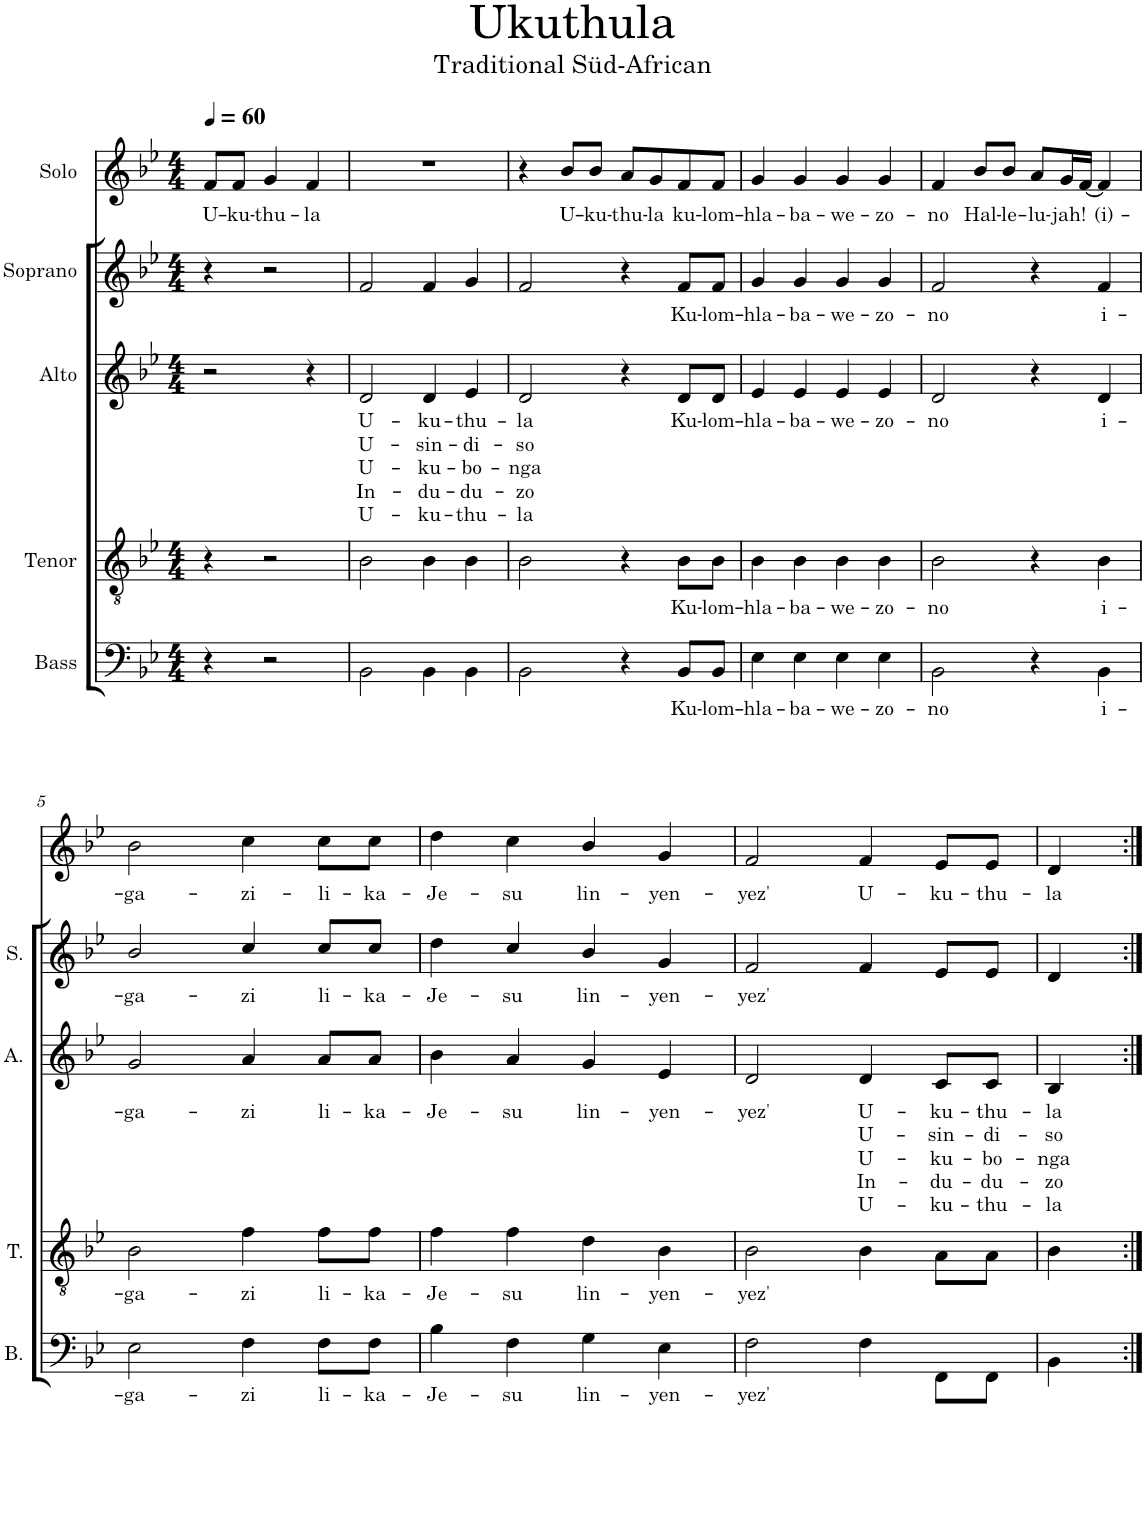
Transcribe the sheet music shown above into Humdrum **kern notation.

**kern	**text	**kern	**text	**kern	**text	**text	**text	**text	**text	**kern	**text	**kern	**text
*part5	*part5	*part4	*part4	*part3	*part3	*part3	*part3	*part3	*part3	*part2	*part2	*part1	*part1
*staff5	*staff5	*staff4	*staff4	*staff3	*staff3	*staff3	*staff3	*staff3	*staff3	*staff2	*staff2	*staff1	*staff1
*I"Bass	*	*I"Tenor	*	*I"Alto	*	*	*	*	*	*I"Soprano	*	*I"Solo	*
*I'B.	*	*I'T.	*	*I'A.	*	*	*	*	*	*I'S.	*	*	*
*clefF4	*	*clefGv2	*	*clefG2	*	*	*	*	*	*clefG2	*	*clefG2	*
*k[b-e-]	*	*k[b-e-]	*	*k[b-e-]	*	*	*	*	*	*k[b-e-]	*	*k[b-e-]	*
*M4/4	*	*M4/4	*	*M4/4	*	*	*	*	*	*M4/4	*	*M4/4	*
*MM60	*	*MM60	*	*MM60	*	*	*	*	*	*MM60	*	*MM60	*
=	=	=	=	=	=	=	=	=	=	=	=	=	=
!	!	!	!	!	!	!	!	!	!	!	!	!	!LO:LY:b
4r	.	4r	.	2r	.	.	.	.	.	4r	.	8f/L	U-
!	!	!	!	!	!	!	!	!	!	!	!	!	!LO:LY:b
.	.	.	.	.	.	.	.	.	.	.	.	8f/J	-ku-
!	!	!	!	!	!	!	!	!	!	!	!	!	!LO:LY:b
2r	.	2r	.	.	.	.	.	.	.	2r	.	4g/	-thu-
!	!	!	!	!	!	!	!	!	!	!	!	!	!LO:LY:b
.	.	.	.	4r	.	.	.	.	.	.	.	4f/	-la
=1	=1	=1	=1	=1	=1	=1	=1	=1	=1	=1	=1	=1	=1
!	!	!	!	!	!LO:LY:b	!LO:LY:b	!LO:LY:b	!LO:LY:b	!LO:LY:b	!	!	!	!
2BB-\	.	2B-\	.	2d/	U-	U-	U-	In-	U-	2f/	.	1r	.
!	!	!	!	!	!LO:LY:b	!LO:LY:b	!LO:LY:b	!LO:LY:b	!LO:LY:b	!	!	!	!
4BB-\	.	4B-\	.	4d/	-ku-	-sin-	-ku-	-du-	-ku-	4f/	.	.	.
!	!	!	!	!	!LO:LY:b	!LO:LY:b	!LO:LY:b	!LO:LY:b	!LO:LY:b	!	!	!	!
4BB-\	.	4B-\	.	4e-/	-thu-	-di-	-bo-	-du-	-thu-	4g/	.	.	.
=2	=2	=2	=2	=2	=2	=2	=2	=2	=2	=2	=2	=2	=2
!	!	!	!	!	!LO:LY:b	!LO:LY:b	!LO:LY:b	!LO:LY:b	!LO:LY:b	!	!	!	!
2BB-\	.	2B-\	.	2d/	-la	-so	-nga	-zo	-la	2f/	.	4r	.
!	!	!	!	!	!	!	!	!	!	!	!	!	!LO:LY:b
.	.	.	.	.	.	.	.	.	.	.	.	8b-/L	U-
!	!	!	!	!	!	!	!	!	!	!	!	!	!LO:LY:b
.	.	.	.	.	.	.	.	.	.	.	.	8b-/J	-ku-
!	!	!	!	!	!	!	!	!	!	!	!	!	!LO:LY:b
4r	.	4r	.	4r	.	.	.	.	.	4r	.	8a/L	-thu-
!	!	!	!	!	!	!	!	!	!	!	!	!	!LO:LY:b
.	.	.	.	.	.	.	.	.	.	.	.	8g/	-la
!	!LO:LY:b	!	!LO:LY:b	!	!LO:LY:b	!	!	!	!	!	!LO:LY:b	!	!LO:LY:b
8BB-/L	Ku-	8B-\L	Ku-	8d/L	Ku-	.	.	.	.	8f/L	Ku-	8f/	ku-
!	!LO:LY:b	!	!LO:LY:b	!	!LO:LY:b	!	!	!	!	!	!LO:LY:b	!	!LO:LY:b
8BB-/J	-lom-	8B-\J	-lom-	8d/J	-lom-	.	.	.	.	8f/J	-lom-	8f/J	-lom-
=3	=3	=3	=3	=3	=3	=3	=3	=3	=3	=3	=3	=3	=3
!	!LO:LY:b	!	!LO:LY:b	!	!LO:LY:b	!	!	!	!	!	!LO:LY:b	!	!LO:LY:b
4E-\	-hla-	4B-\	-hla-	4e-/	-hla-	.	.	.	.	4g/	-hla-	4g/	-hla-
!	!LO:LY:b	!	!LO:LY:b	!	!LO:LY:b	!	!	!	!	!	!LO:LY:b	!	!LO:LY:b
4E-\	-ba-	4B-\	-ba-	4e-/	-ba-	.	.	.	.	4g/	-ba-	4g/	-ba-
!	!LO:LY:b	!	!LO:LY:b	!	!LO:LY:b	!	!	!	!	!	!LO:LY:b	!	!LO:LY:b
4E-\	-we-	4B-\	-we-	4e-/	-we-	.	.	.	.	4g/	-we-	4g/	-we-
!	!LO:LY:b	!	!LO:LY:b	!	!LO:LY:b	!	!	!	!	!	!LO:LY:b	!	!LO:LY:b
4E-\	-zo-	4B-\	-zo-	4e-/	-zo-	.	.	.	.	4g/	-zo-	4g/	-zo-
=4	=4	=4	=4	=4	=4	=4	=4	=4	=4	=4	=4	=4	=4
!	!LO:LY:b	!	!LO:LY:b	!	!LO:LY:b	!	!	!	!	!	!LO:LY:b	!	!LO:LY:b
2BB-\	-no	2B-\	-no	2d/	-no	.	.	.	.	2f/	-no	4f/	-no
!	!	!	!	!	!	!	!	!	!	!	!	!	!LO:LY:b
.	.	.	.	.	.	.	.	.	.	.	.	8b-/L	Hal-
!	!	!	!	!	!	!	!	!	!	!	!	!	!LO:LY:b
.	.	.	.	.	.	.	.	.	.	.	.	8b-/J	-le-
!	!	!	!	!	!	!	!	!	!	!	!	!	!LO:LY:b
4r	.	4r	.	4r	.	.	.	.	.	4r	.	8a/L	-lu-
!	!	!	!	!	!	!	!	!	!	!	!	!	!LO:LY:b
.	.	.	.	.	.	.	.	.	.	.	.	16g/L	jah!
.	.	.	.	.	.	.	.	.	.	.	.	[16f/JJ	.
!	!LO:LY:b	!	!LO:LY:b	!	!LO:LY:b	!	!	!	!	!	!LO:LY:b	!	!LO:LY:b
4BB-\	i-	4B-\	i-	4d/	i-	.	.	.	.	4f/	i-	4f/]	(i)-
!!LO:LB:g=z
=5	=5	=5	=5	=5	=5	=5	=5	=5	=5	=5	=5	=5	=5
!	!LO:LY:b	!	!LO:LY:b	!	!LO:LY:b	!	!	!	!	!	!LO:LY:b	!	!LO:LY:b
2E-\	-ga-	2B-\	-ga-	2g/	-ga-	.	.	.	.	2b-/	-ga-	2b-\	-ga-
!	!LO:LY:b	!	!LO:LY:b	!	!LO:LY:b	!	!	!	!	!	!LO:LY:b	!	!LO:LY:b
4F\	-zi	4f\	-zi	4a/	-zi	.	.	.	.	4cc/	-zi	4cc\	-zi-
!	!LO:LY:b	!	!LO:LY:b	!	!LO:LY:b	!	!	!	!	!	!LO:LY:b	!	!LO:LY:b
8F\L	li-	8f\L	li-	8a/L	li-	.	.	.	.	8cc/L	li-	8cc\L	-li-
!	!LO:LY:b	!	!LO:LY:b	!	!LO:LY:b	!	!	!	!	!	!LO:LY:b	!	!LO:LY:b
8F\J	-ka-	8f\J	-ka-	8a/J	-ka-	.	.	.	.	8cc/J	-ka-	8cc\J	-ka-
=6	=6	=6	=6	=6	=6	=6	=6	=6	=6	=6	=6	=6	=6
!	!LO:LY:b	!	!LO:LY:b	!	!LO:LY:b	!	!	!	!	!	!LO:LY:b	!	!LO:LY:b
4B-\	-Je-	4f\	-Je-	4b-\	-Je-	.	.	.	.	4dd\	-Je-	4dd\	-Je-
!	!LO:LY:b	!	!LO:LY:b	!	!LO:LY:b	!	!	!	!	!	!LO:LY:b	!	!LO:LY:b
4F\	-su	4f\	-su	4a/	-su	.	.	.	.	4cc/	-su	4cc\	-su
!	!LO:LY:b	!	!LO:LY:b	!	!LO:LY:b	!	!	!	!	!	!LO:LY:b	!	!LO:LY:b
4G\	lin-	4d\	lin-	4g/	lin-	.	.	.	.	4b-/	lin-	4b-/	lin-
!	!LO:LY:b	!	!LO:LY:b	!	!LO:LY:b	!	!	!	!	!	!LO:LY:b	!	!LO:LY:b
4E-\	-yen-	4B-\	-yen-	4e-/	-yen-	.	.	.	.	4g/	-yen-	4g/	-yen-
=7	=7	=7	=7	=7	=7	=7	=7	=7	=7	=7	=7	=7	=7
!	!LO:LY:b	!	!LO:LY:b	!	!LO:LY:b	!	!	!	!	!	!LO:LY:b	!	!LO:LY:b
2F\	-yez'	2B-\	-yez'	2d/	-yez'	.	.	.	.	2f/	-yez'	2f/	-yez'
!	!	!	!	!	!LO:LY:b	!LO:LY:b	!LO:LY:b	!LO:LY:b	!LO:LY:b	!	!	!	!LO:LY:b
4F\	.	4B-\	.	4d/	U-	U-	U-	In-	U-	4f/	.	4f/	U-
!	!	!	!	!	!LO:LY:b	!LO:LY:b	!LO:LY:b	!LO:LY:b	!LO:LY:b	!	!	!	!LO:LY:b
8FF\L	.	8A\L	.	8c/L	-ku-	-sin-	-ku-	-du-	-ku-	8e-/L	.	8e-/L	-ku-
!	!	!	!	!	!LO:LY:b	!LO:LY:b	!LO:LY:b	!LO:LY:b	!LO:LY:b	!	!	!	!LO:LY:b
8FF\J	.	8A\J	.	8c/J	-thu-	-di-	-bo-	-du-	-thu-	8e-/J	.	8e-/J	-thu-
=8	=8	=8	=8	=8	=8	=8	=8	=8	=8	=8	=8	=8	=8
!	!	!	!	!	!LO:LY:b	!LO:LY:b	!LO:LY:b	!LO:LY:b	!LO:LY:b	!	!	!	!LO:LY:b
4BB-\	.	4B-\	.	4B-/	-la	-so	-nga	-zo	-la	4d/	.	4d/	-la
=:|!	=:|!	=:|!	=:|!	=:|!	=:|!	=:|!	=:|!	=:|!	=:|!	=:|!	=:|!	=:|!	=:|!
*-	*-	*-	*-	*-	*-	*-	*-	*-	*-	*-	*-	*-	*-
